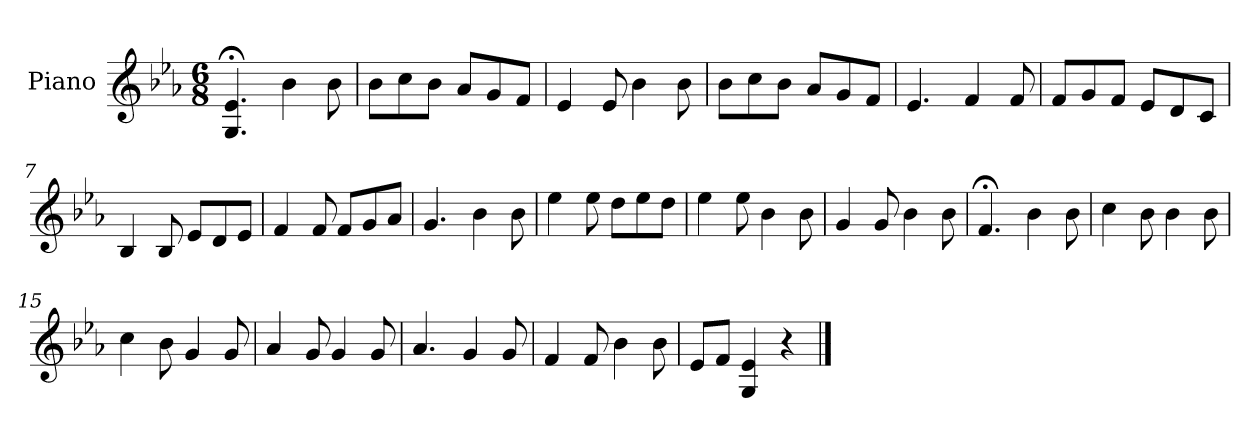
**kern
*part1
*staff1
*I"Piano
*I'Pno.
*clefG2
*k[b-e-a-]
*M6/8
=1
4.G;</ 4.e-;</
4b-\
8b-\
=2
8b-\L
8cc\
8b-\J
8a-/L
8g/
8f/J
=3
4e-/
8e-/
4b-\
8b-\
=4
8b-\L
8cc\
8b-\J
8a-/L
8g/
8f/J
=5
4.e-/
4f/
8f/
=6
8f/L
8g/
8f/J
8e-/L
8d/
8c/J
=7
4B-/
8B-/
8e-/L
8d/
8e-/J
!!LO:LB:g=z
=8
4f/
8f/
8f/L
8g/
8a-/J
!!LO:LB:g=z
=9
4.g/
4b-\
8b-\
=10
4ee-\
8ee-\
8dd\L
8ee-\
8dd\J
=11
4ee-\
8ee-\
4b-\
8b-\
=12
4g/
8g/
4b-\
8b-\
=13
4.f;</
4b-\
8b-\
=14
4cc\
8b-\
4b-\
8b-\
=15
4cc\
8b-\
4g/
8g/
=16
4a-/
8g/
4g/
8g/
=17
4.a-/
4g/
8g/
!!LO:LB:g=z
=18
4f/
8f/
4b-\
8b-\
!!LO:LB:g=z
=19
8e-/L
8f/J
4G/ 4e-/
4r
==
*-
